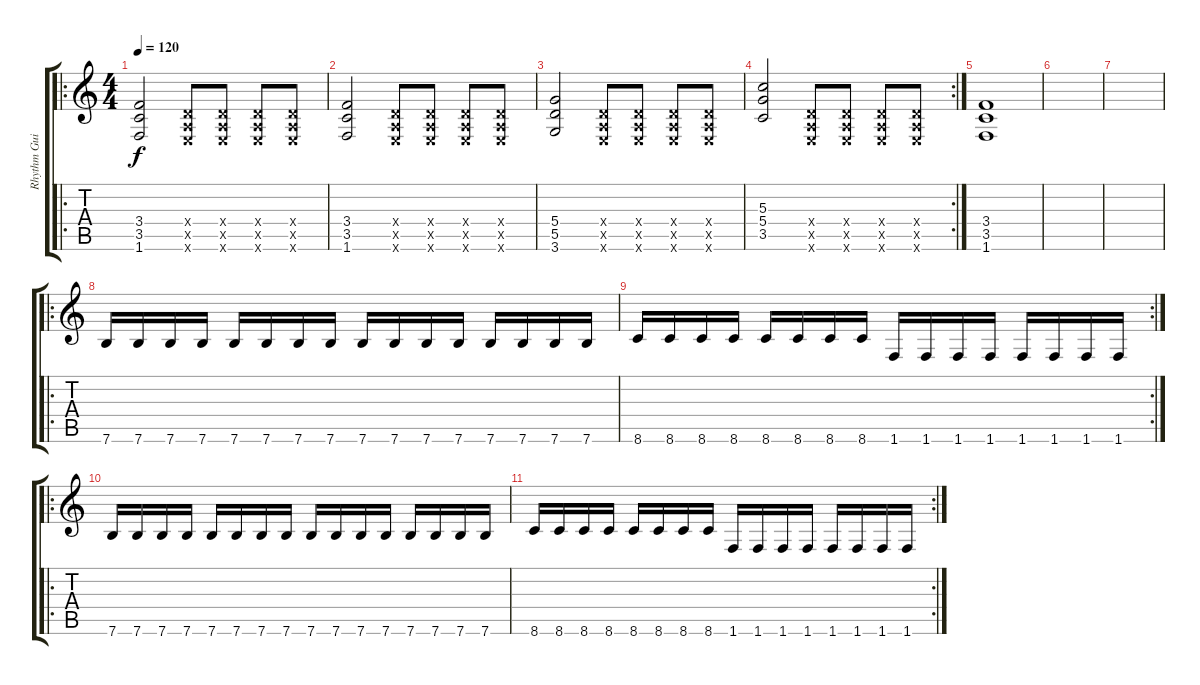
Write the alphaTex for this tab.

\track ("Rhythm Guitar" "Rhythm Gui") {instrument distortionguitar}
\staff {score tabs}
\tuning (E4 B3 G3 D3 A2 E2) {hide}
\ro
\ts (4 4)
\tempo 120
\clef g2
\ks c
(3.4 3.5 1.6).2{dy f} (0.4{x} 0.5{x} 0.6{x}).8 (0.4{x} 0.5{x} 0.6{x}).8 (0.4{x} 0.5{x} 0.6{x}).8 (0.4{x} 0.5{x} 0.6{x}).8 |
(3.4 3.5 1.6).2 (0.4{x} 0.5{x} 0.6{x}).8 (0.4{x} 0.5{x} 0.6{x}).8 (0.4{x} 0.5{x} 0.6{x}).8 (0.4{x} 0.5{x} 0.6{x}).8 |
(5.4 5.5 3.6).2 (0.4{x} 0.5{x} 0.6{x}).8 (0.4{x} 0.5{x} 0.6{x}).8 (0.4{x} 0.5{x} 0.6{x}).8 (0.4{x} 0.5{x} 0.6{x}).8 |
\rc 2
(5.3 5.4 3.5).2 (0.4{x} 0.5{x} 0.6{x}).8 (0.4{x} 0.5{x} 0.6{x}).8 (0.4{x} 0.5{x} 0.6{x}).8 (0.4{x} 0.5{x} 0.6{x}).8 |
(3.4 3.5 1.6).1 |
|
|
\ro
7.6.16 7.6.16 7.6.16 7.6.16 7.6.16 7.6.16 7.6.16 7.6.16 7.6.16 7.6.16 7.6.16 7.6.16 7.6.16 7.6.16 7.6.16 7.6.16 |
\rc 2
8.6.16 8.6.16 8.6.16 8.6.16 8.6.16 8.6.16 8.6.16 8.6.16 1.6.16 1.6.16 1.6.16 1.6.16 1.6.16 1.6.16 1.6.16 1.6.16 |
\ro
7.6.16 7.6.16 7.6.16 7.6.16 7.6.16 7.6.16 7.6.16 7.6.16 7.6.16 7.6.16 7.6.16 7.6.16 7.6.16 7.6.16 7.6.16 7.6.16 |
\rc 2
8.6.16 8.6.16 8.6.16 8.6.16 8.6.16 8.6.16 8.6.16 8.6.16 1.6.16 1.6.16 1.6.16 1.6.16 1.6.16 1.6.16 1.6.16 1.6.16
